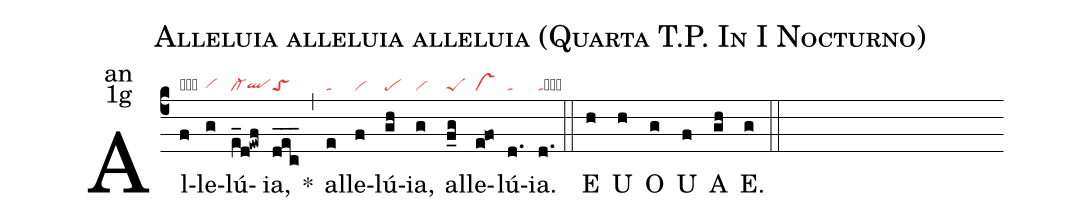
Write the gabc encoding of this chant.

name:Alleluia alleluia alleluia (Quarta T.P. In I Nocturno);
office-part:an;
mode:1g;
nabc-lines:1;
%%
(c4) Al(f|obvi)le(g|vihg)lú(e_d!ewf|cl-qlhg)ia,(dec___|toS) <sp>*</sp>(,) al(e|ta)le(f|vi)lú(gh|pe)ia,(g|vi) al(f_g|peS)le(e@fo|vs)lú(d.|ta)ia.(d.|tacb) (::)
<eu>E(h) U(h) O(g) U(f) A(gh) E.(g) </eu>(::)
